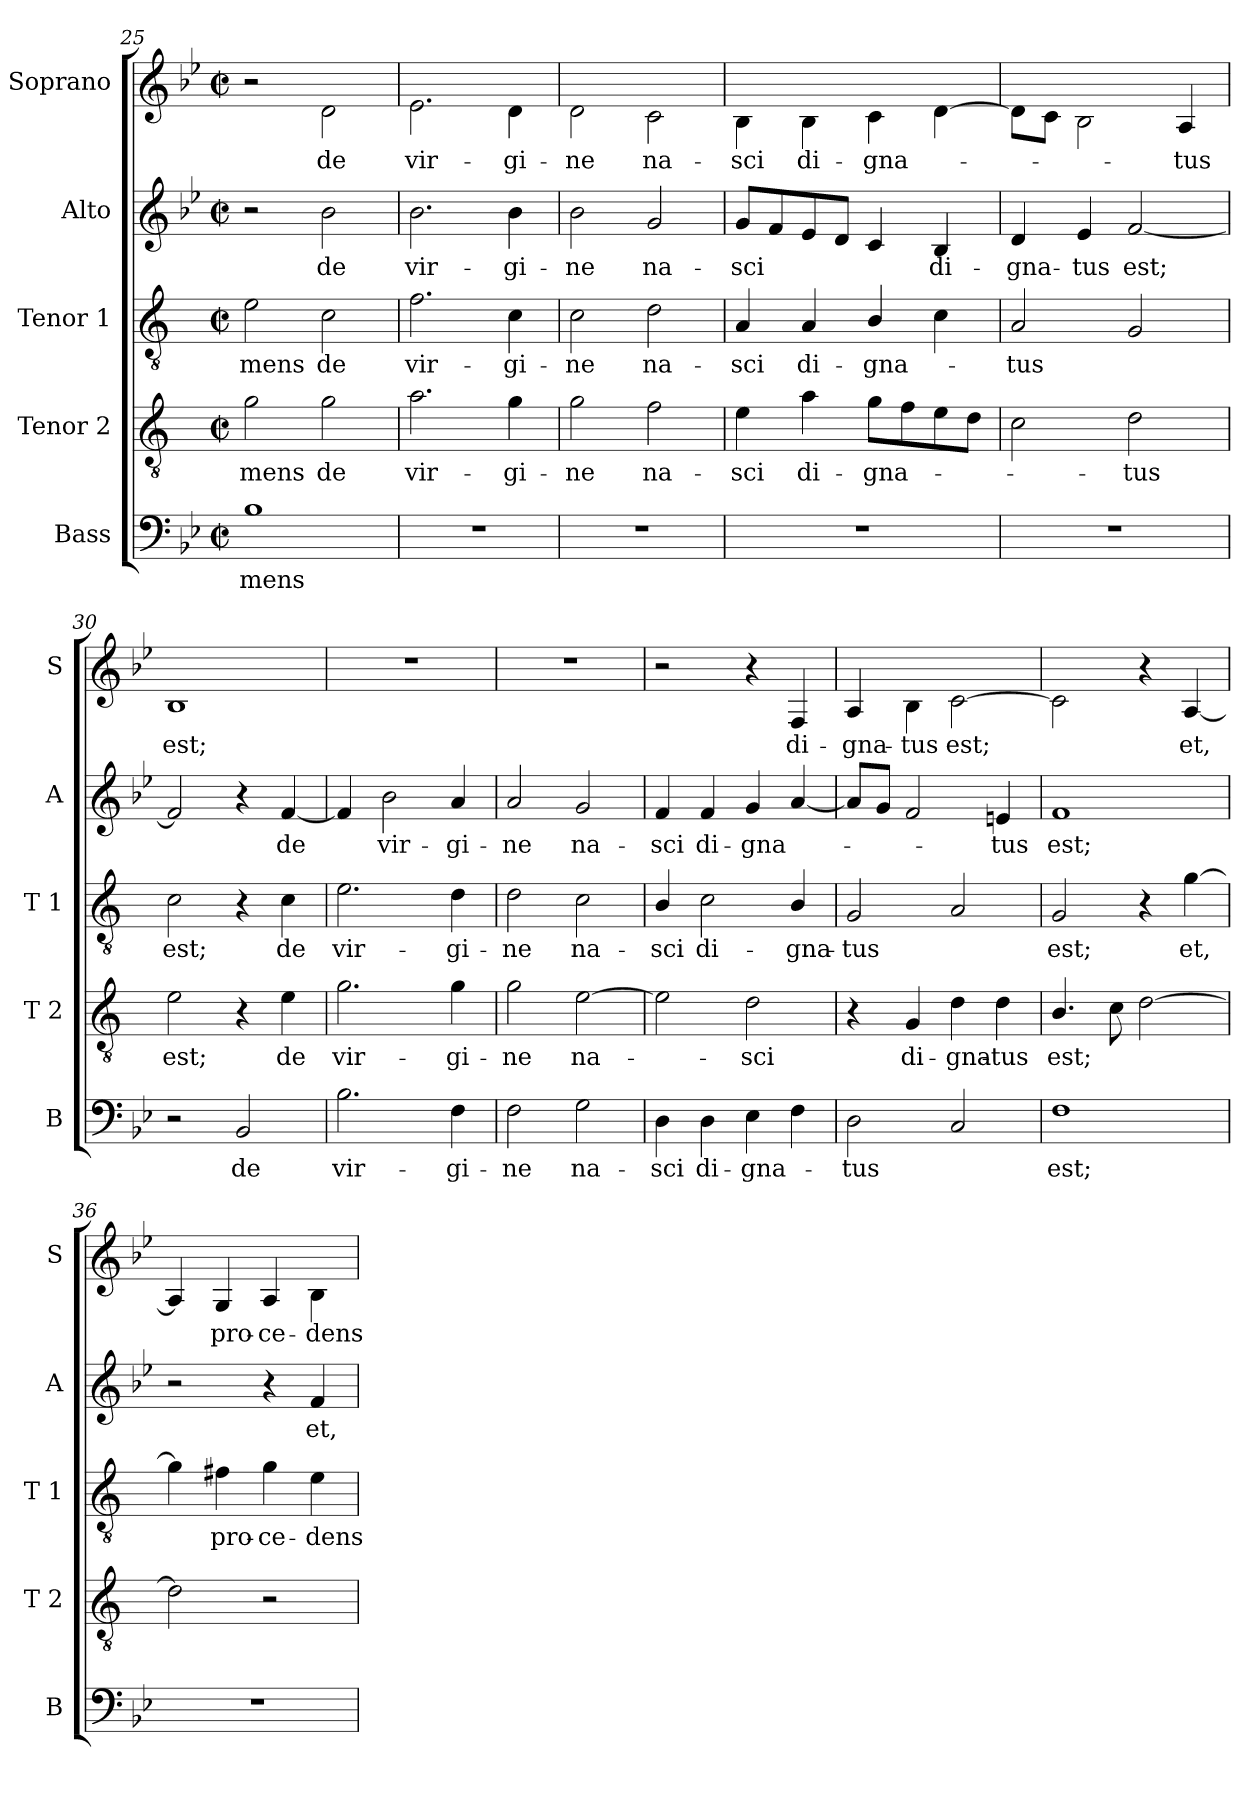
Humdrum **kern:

**kern	**text	**kern	**text	**kern	**text	**kern	**text	**kern	**text
*part5	*part5	*part4	*part4	*part3	*part3	*part2	*part2	*part1	*part1
*staff5	*staff5	*staff4	*staff4	*staff3	*staff3	*staff2	*staff2	*staff1	*staff1
*I"Bass	*	*I"Tenor 2	*	*I"Tenor 1	*	*I"Alto	*	*I"Soprano	*
*I'B	*	*I'T 2	*	*I'T 1	*	*I'A	*	*I'S	*
*clefF4	*	*clefGv2	*	*clefGv2	*	*clefG2	*	*clefG2	*
*	*	*ITrd1c2	*	*ITrd1c2	*	*	*	*ITrd-7c-12	*
*k[b-e-]	*	*k[b-e-]	*	*k[b-e-]	*	*k[b-e-]	*	*k[b-e-]	*
*B-:	*	*B-:	*	*B-:	*	*B-:	*	*B-:	*
*M2/2	*	*M2/2	*	*M2/2	*	*M2/2	*	*M2/2	*
*met(c|)	*	*met(c|)	*	*met(c|)	*	*met(c|)	*	*met(c|)	*
=25	=25	=25	=25	=25	=25	=25	=25	=25	=25
1B-	-mens	2f\	-mens	2d\	-mens	2r	.	2r	.
.	.	2f\	de	2B-\	de	2b-\	de	2dd\	de
=26	=26	=26	=26	=26	=26	=26	=26	=26	=26
1r	.	2.g\	vir-	2.e-\	vir-	2.b-\	vir-	2.ee-\	vir-
.	.	4f\	-gi-	4B-\	-gi-	4b-\	-gi-	4dd\	-gi-
!!LO:PB:g=z
=27	=27	=27	=27	=27	=27	=27	=27	=27	=27
1r	.	2f\	-ne	2B-\	-ne	2b-\	-ne	2dd\	-ne
.	.	2e-\	na-	2c\	na-	2g/	na-	2cc\	na-
=28	=28	=28	=28	=28	=28	=28	=28	=28	=28
1r	.	4d\	-sci	4G/	-sci	8g/L	-sci	4b-\	-sci
.	.	.	.	.	.	8f/	.	.	.
.	.	4g\	di-	4G/	di-	8e-/	.	4b-\	di-
.	.	.	.	.	.	8d/J	.	.	.
.	.	8f\L	-gna-	4A/	-gna-	4c/	.	4cc\	-gna-
.	.	8e-\	.	.	.	.	.	.	.
.	.	8d\	.	4B-\	.	4B-/	di-	[4dd\	.
.	.	8c\J	.	.	.	.	.	.	.
=29	=29	=29	=29	=29	=29	=29	=29	=29	=29
1r	.	2B-\	.	2G/	-tus	4d/	-gna-	8dd\L]	.
.	.	.	.	.	.	.	.	8cc\J	.
.	.	.	.	.	.	4e-/	-tus	2b-\	.
.	.	2c\	-tus	2F/	.	[2f/	est;	.	.
.	.	.	.	.	.	.	.	4a/	-tus
=30	=30	=30	=30	=30	=30	=30	=30	=30	=30
2r	.	2d\	est;	2B-\	est;	2f/]	.	1b-	est;
2BB-/	de	4r	.	4r	.	4r	.	.	.
.	.	4d\	de	4B-\	de	[4f/	de	.	.
=31	=31	=31	=31	=31	=31	=31	=31	=31	=31
2.B-\	vir-	2.f\	vir-	2.d\	vir-	4f/]	.	1r	.
.	.	.	.	.	.	2b-\	vir-	.	.
4F\	-gi-	4f\	-gi-	4c\	-gi-	4a/	-gi-	.	.
=32	=32	=32	=32	=32	=32	=32	=32	=32	=32
2F\	-ne	2f\	-ne	2c\	-ne	2a/	-ne	1r	.
2G\	na-	[2d\	na-	2B-\	na-	2g/	na-	.	.
!!LO:LB:g=z
=33	=33	=33	=33	=33	=33	=33	=33	=33	=33
4D\	-sci	2d\]	.	4A/	-sci	4f/	-sci	2r	.
4D\	di-	.	.	2B-\	di-	4f/	di-	.	.
4E-\	-gna-	2c\	-sci	.	.	4g/	-gna-	4r	.
4F\	.	.	.	4A/	-gna-	[4a/	.	4f/	di-
=34	=34	=34	=34	=34	=34	=34	=34	=34	=34
2D\	-tus	4r	.	2F/	-tus	8a/L]	.	4a/	-gna-
.	.	.	.	.	.	8g/J	.	.	.
.	.	4F/	di-	.	.	2f/	.	4b-\	-tus
2C/	.	4c\	-gna-	2G/	.	.	.	[2cc\	est;
.	.	4c\	-tus	.	.	4en/	-tus	.	.
=35	=35	=35	=35	=35	=35	=35	=35	=35	=35
1F	est;	4.A/	est;	2F/	est;	1f	est;	2cc\]	.
.	.	8B-\	.	.	.	.	.	.	.
.	.	[2c\	.	4r	.	.	.	4r	.
.	.	.	.	[4f\	et,	.	.	[4a/	et,
=36	=36	=36	=36	=36	=36	=36	=36	=36	=36
1r	.	2c\]	.	4f\]	.	2r	.	4a/]	.
.	.	.	.	4en\	pro-	.	.	4g/	pro-
.	.	2r	.	4f\	-ce-	4r	.	4a/	-ce-
.	.	.	.	4d\	-dens	4f/	et,	4b-\	-dens
=	=	=	=	=	=	=	=	=	=
*-	*-	*-	*-	*-	*-	*-	*-	*-	*-
